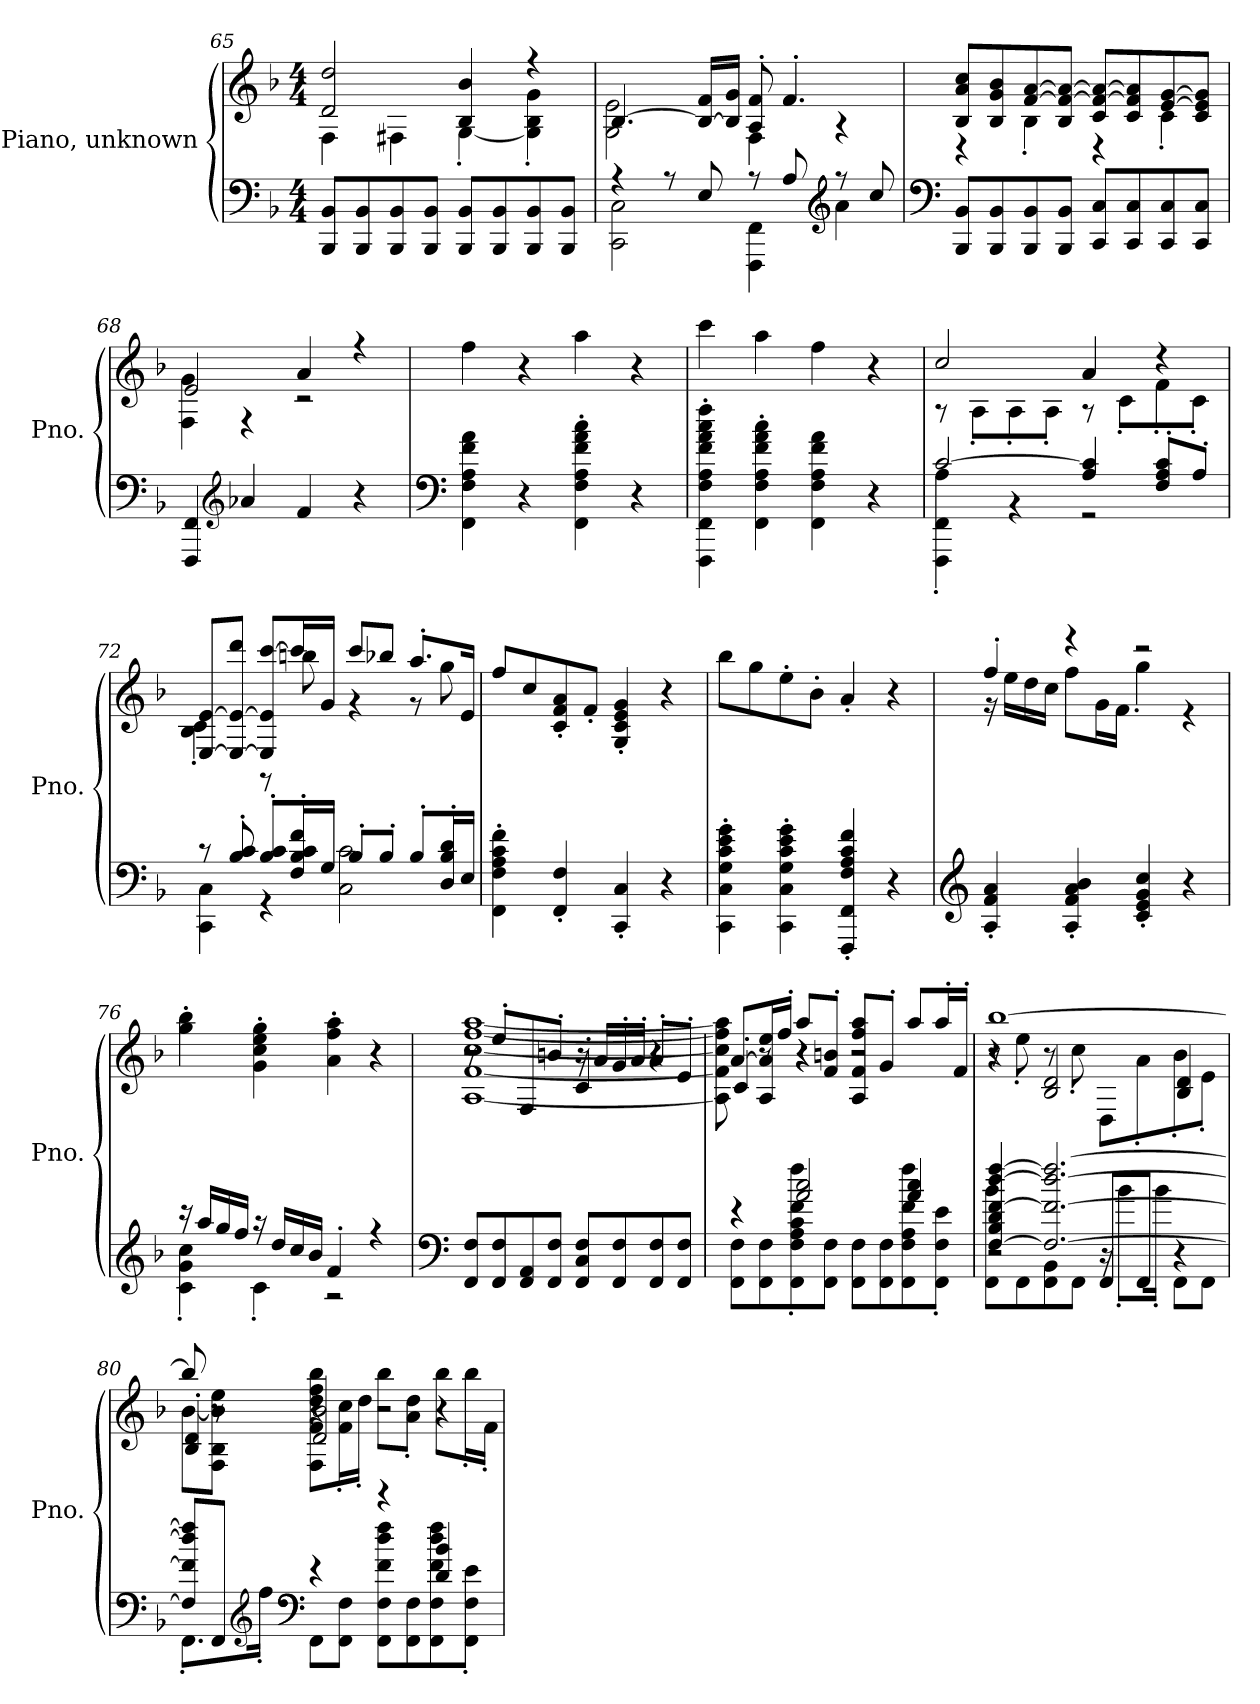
**kern	**kern
*part1	*part1
*staff2	*staff1
*I"Piano, unknown	*
*I'Pno.	*
!!LO:LB:g=z
*clefF4	*clefG2
*k[b-]	*k[b-]
*M4/4	*M4/4
=65	=65
*	*^
8BBB-/ 8BB-/L	2d/ 2dd/	4F\
8BBB-/ 8BB-/	.	.
8BBB-/ 8BB-/	.	4F#X\
8BBB-/ 8BB-/J	.	.
8BBB-/ 8BB-/L	4B-/ 4b-/	[4G'\
8BBB-/ 8BB-/	.	.
8BBB-/ 8BB-/	4r	4G\]' 4B-\' 4g\'
8BBB-/ 8BB-/J	.	.
=66	=66	=66
*^	*	*
4r	2CC\ 2C\	[4.B-/	2G\ 2e\
8r	.	.	.
8E/	.	16B-/_ 16f/LL	.
.	.	16B-/] 16g/JJ	.
8r	4FFF\ 4FF\	8A/' 8f/'	4F\
8A/	.	4.f'/	.
*clefG2	*	*	*
8r	4a\	.	4r
8cc/	.	.	.
*v	*v	*	*
=67	=67	=67
*clefF4	*	*
8BBB-/ 8BB-/L	8B-/ 8a/ 8cc/L	4r
8BBB-/ 8BB-/	8B-/ 8g/ 8b-/	.
8BBB-/ 8BB-/	[8f/ [8a/	4B-'\
8BBB-/ 8BB-/J	8B-/ 8f/_ 8a/_J	.
8CC/ 8C/L	8c/ 8f/_ 8a/_L	4r
8CC/ 8C/	8c/ 8f/] 8a/]	.
8CC/ 8C/	[8e/ [8g/	4c'\
8CC/ 8C/J	8c/ 8e/] 8g/]J	.
!!LO:LB:g=z	!!
=68	=68	=68
4FFF/ 4FF/	2e/	4F\ 4g\
*clefG2	*	*
4a-X/	.	4r
4f/	4a/	2r
4r	4r	.
*	*v	*v
=69	=69
*clefF4	*
4FF\ 4F\ 4A\ 4f\ 4a\	4ff\
4r	4r
4FF\' 4F\' 4A\' 4f\' 4a\' 4cc\'	4aa\
4r	4r
=70	=70
4FFF\' 4FF\' 4F\' 4A\' 4f\' 4a\' 4cc\' 4ff\'	4ccc\
4FF\' 4F\' 4A\' 4f\' 4a\' 4cc\'	4aa\
4FF\ 4F\ 4A\ 4f\ 4a\	4ff\
4r	4r
=71	=71
*^	*^
[2c/	4FFF\' 4FF\' 4A\'	2cc/	8r
.	.	.	8A'\L
.	4r	.	8A'\
.	.	.	8A'\J
4A/ 4c/]	2r	4a/	8r
.	.	.	8c'\L
8F/' 8A/' 8c/'L	.	4r	8f'\
8A'/J	.	.	8c'\J
=72	=72	=72	=72
8r	4CC\ 4C\	[8E/ [8e/L	4B-\' 4c\'
8B-/' 8c/'	.	8E/_ 8e/_ 8ddd/J	.
8B-/' 8c/'L	4r	8E/] 8e/] [8ccc/L	8r
16F/' 16B-/' 16c/' 16f/'L	.	16ccc/L]	8bbn\
16G/JJ	.	16g/JJ	.
8B-'/L	2C\ 2c\	8ccc/L	4r
8B-'/J	.	8bb-X/J	.
8B-'/L	.	8.aa'/L	8r
16D/' 16B-/' 16d/'L	.	.	8gg\
16E/JJ	.	16e/Jk	.
*v	*v	*	*
*	*v	*v
!!LO:LB:g=z
=73	=73
4FF\' 4F\' 4A\' 4c\' 4f\'	8ff/L
.	8cc/
4FF/' 4F/'	8c/' 8f/' 8a/'
.	8f'/J
4CC/' 4C/'	4G/' 4c/' 4e/' 4g/'
4r	4r
=74	=74
4CC\' 4C\' 4G\' 4c\' 4e\' 4g\'	8bb-\L
.	8gg\
4CC\' 4C\' 4G\' 4c\' 4e\' 4g\'	8ee'\
.	8b-'\J
4FFF/' 4FF/' 4F/' 4A/' 4c/' 4f/'	4a'/
4r	4r
=75	=75
*clefG2	*
*	*^
4A/' 4f/' 4a/'	4ff'/	16r
.	.	16ee\LL
.	.	16dd\
.	.	16cc\JJ
4A/' 4f/' 4a/' 4b-/'	4r	8ff\L
.	.	16g\L
.	.	16f\JJ
4c/' 4e/' 4g/' 4cc/'	2r	4gg'\
4r	.	4r
*	*v	*v
=76	=76
*^	*
16r	4c\' 4g\' 4cc\'	4gg\' 4bb-\'
16aa/LL	.	.
16gg/	.	.
16ff/JJ	.	.
16r	4c'\	4g\' 4cc\' 4ee\' 4gg\'
16dd/LL	.	.
16cc/	.	.
16b-/JJ	.	.
4f'/	2r	4a\' 4ff\' 4aa\'
4r	.	4r
*v	*v	*
!!LO:PB:g=z
=77	=77
*clefF4	*
*	*^
*	*	*^
8FF/ 8F/L	8r	[1A [1f [1cc [1ff [1aa	2r
8FF/ 8F/	8ee'/L	.	.
8FF/ 8AA/	8F/	.	.
8FF/ 8F/J	8bn'/J	.	.
8FF/ 8C/ 8F/L	16r	.	4c'/
.	16a/LL	.	.
8FF/ 8F/	16g'/	.	.
.	16a'/JJ	.	.
8FF/ 8F/	8a'/L	.	4r
8FF/ 8F/J	8e'/J	.	.
=78	=78	=78	=78
*^	*	*	*
4r	8FF\ 8F\L	[8a/L	8A\] 8f\] 8cc\] 8ff\] 8aa\]	4c'/
.	8FF\ 8F\	16A/ 16a/] 16ee/L	8r	.
.	.	16ff'/JJ	.	.
2a/ 2cc/	8FF\' 8F\' 8A\' 8c\' 8f\' 8ff\'	8aa/L	4r	4r
.	8FF\ 8F\J	8f/' 8bn/'J	.	.
.	8FF\ 8F\L	8A/ 8f/ 8ff/ 8aa/L	2r	2r
.	8FF\ 8F\	8g'/J	.	.
4a/ 4cc/	8FF\ 8F\ 8A\ 8f\ 8ff\	8aa/L	.	.
.	8FF\' 8F\' 8e\'J	16aa'/L	.	.
.	.	16f'/JJ	.	.
=79	=79	=79	=79	=79
*	*^	*	*	*
[4F/ 4B-/ 4d/ [4f/ [4dd/ [4ff/	8FF\ 8b-\L	2r	[1bb-	8r	4r
.	8FF\	.	.	8ee'\	.
2.F/_ 2.f/_ 2.dd/_ 2.ff/_	8FF\ 8BB-\	.	.	8r	2B-/ 2d/
.	8FF\J	.	.	8cc'\	.
.	16r	8FF/L	.	8D\L	.
.	8b-'\L	.	.	.	.
.	.	8FF/J	.	8a'\	.
.	16b-'\Jk	.	.	.	.
.	8FF\L	4r	.	8b-'\	4B-/ 4d/
.	8FF\J	.	.	8e'\J	.
*	*v	*v	*	*	*
!!LO:LB:g=z	!!	!!
=80	=80	=80	=80	=80
8F/] 8f/] 8dd/] 8ff/]L	8.FF'\L	8bb-/]	[8b-\L	4B-/' 4d/'
8FF/J	.	8r	8F\ 8B-\ 8b-\] 8ee\J	.
*clefG2	*	*	*	*
.	16ff'\Jk	.	.	.
*clefF4	*	*	*	*
4r	8FF\L	4r	8F\ 8f\ 8dd\ 8ff\ 8bb-\L	2d/ 2b-/
.	8FF\ 8F\J	.	16f\' 16cc\'L	.
.	.	.	16dd'\JJ	.
4r	8FF\ 8F\ 8f\ 8dd\ 8ff\L	2r	8bb-\L	.
.	8FF\ 8F\	.	8a\' 8dd\'J	.
4d/ 4b-/	8FF\ 8F\ 8f\ 8dd\ 8ff\	.	8bb-\L	4r
.	8FF\' 8F\' 8e\'J	.	16bb-'\L	.
.	.	.	16f'\JJ	.
*v	*v	*	*	*
*	*v	*v	*v
=	=
*-	*-
